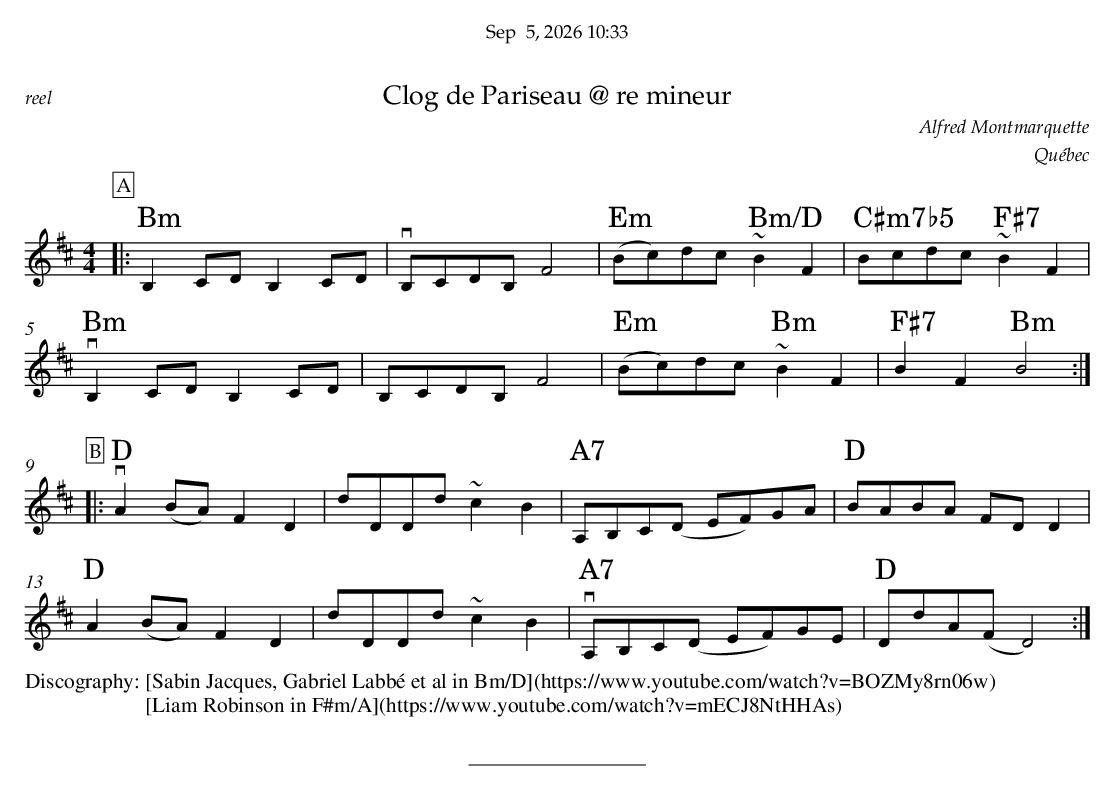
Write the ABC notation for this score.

X:1
T:Clog de Pariseau @ re mineur
C:Alfred Montmarquette
O:Québec
M:4/4
L:1/8
K:Bm
P:A
|:"Bm" B,2CD B,2CD | vB,CDB, F4 | "Em" (Bc)dc "Bm/D" ~B2 F2 | "C#m7b5" Bcdc "F#7" ~B2 F2 |
"Bm" vB,2CD B,2CD | B,CDB, F4 | "Em" (Bc)dc "Bm" ~B2 F2 | "F#7" B2 F2 "Bm" B4 :|
%%vskip 0.5cm
P:B
|: "D" vA2 (BA) F2 D2 | dDDd ~c2 B2 | "A7" A,B,C(D EF)GA | "D" BABA FD D2|
"D" A2 (BA) F2 D2 | dDDd ~c2 B2 | "A7" vA,B,C(D EF)GE | "D" DdA(F D4) :|
